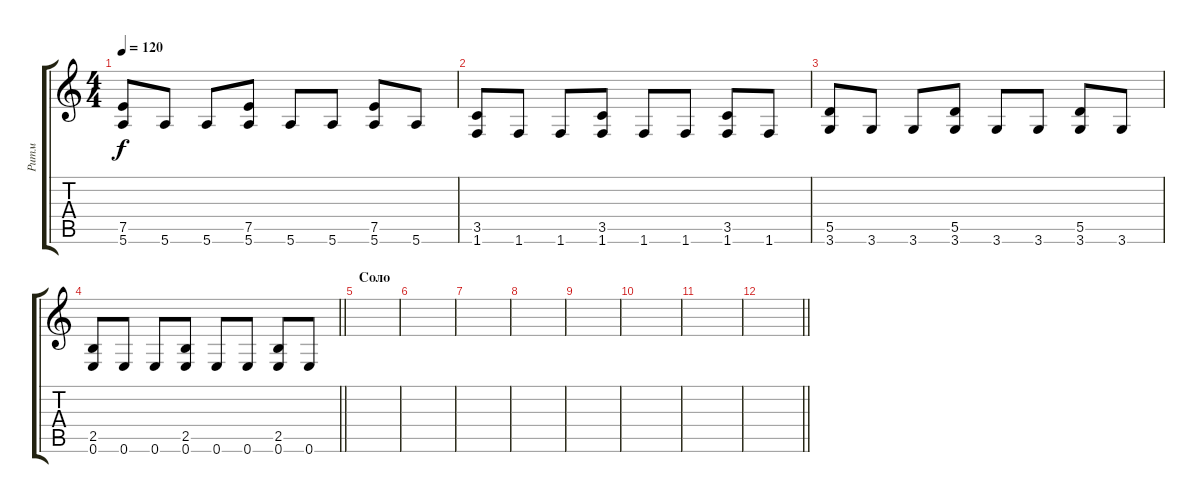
\track ("Ритм" "Ритм") {instrument distortionguitar}
\staff {score tabs}
\tuning (E4 B3 G3 D3 A2 E2) {hide}
\ts (4 4)
\tempo 120
\clef g2
\ks c
(7.5 5.6).8{dy f} 5.6.8 5.6.8 (7.5 5.6).8 5.6.8 5.6.8 (7.5 5.6).8 5.6.8 |
(3.5 1.6).8 1.6.8 1.6.8 (3.5 1.6).8 1.6.8 1.6.8 (3.5 1.6).8 1.6.8 |
(5.5 3.6).8 3.6.8 3.6.8 (5.5 3.6).8 3.6.8 3.6.8 (5.5 3.6).8 3.6.8 |
\barLineRight lightlight
(2.5 0.6).8 0.6.8 0.6.8 (2.5 0.6).8 0.6.8 0.6.8 (2.5 0.6).8 0.6.8 |
\section ("" "Соло")
|
|
|
|
|
|
|
\barLineRight lightlight
